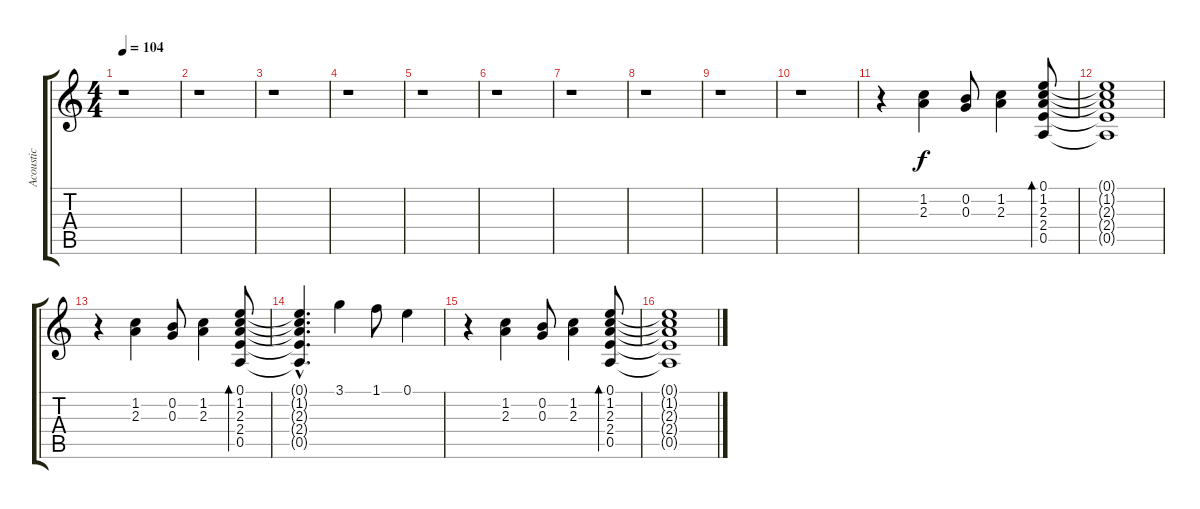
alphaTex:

\track ("Acoustic" "Acoustic") {instrument acousticguitarsteel}
\staff {score tabs}
\tuning (E4 B3 G3 D3 A2 E2) {hide}
\ts (4 4)
\tempo 104
\clef g2
\ks c
r.1{dy f} |
r.1 |
r.1 |
r.1 |
r.1 |
r.1 |
r.1 |
r.1 |
r.1 |
r.1 |
r.4 (1.2 2.3).4 (0.2 0.3).8 (1.2 2.3).4 (0.1 1.2 2.3 2.4 0.5).8{bd 60} |
(0.1{t} 1.2{t} 2.3{t} 2.4{t} 0.5{t}).1 |
r.4 (1.2 2.3).4 (0.2 0.3).8 (1.2 2.3).4 (0.1 1.2 2.3 2.4 0.5).8{bd 60} |
(0.1{hac t} 1.2{hac t} 2.3{hac t} 2.4{hac t} 0.5{hac t}).4{d} 3.1.4 1.1.8 0.1.4 |
r.4 (1.2 2.3).4 (0.2 0.3).8 (1.2 2.3).4 (0.1 1.2 2.3 2.4 0.5).8{bd 60} |
(0.1{t} 1.2{t} 2.3{t} 2.4{t} 0.5{t}).1
